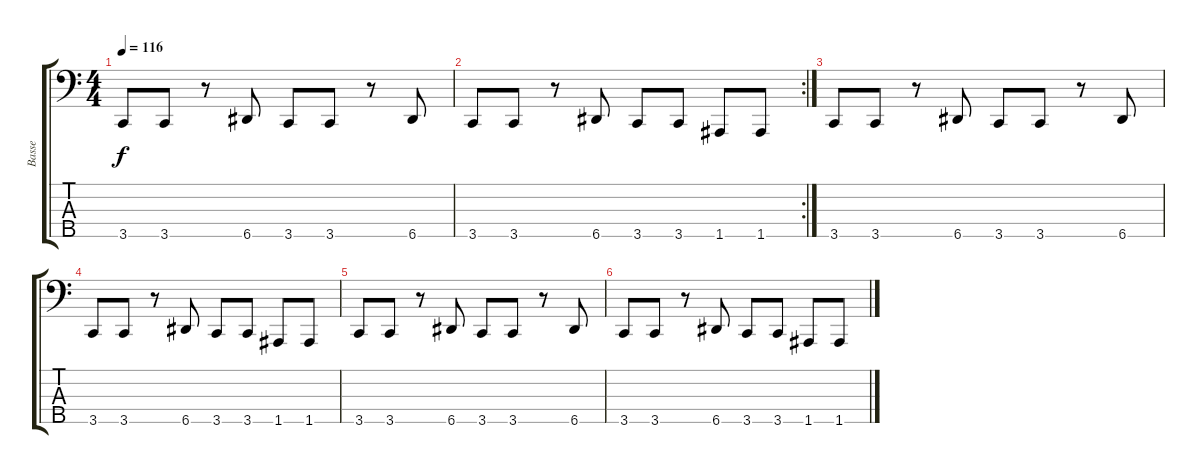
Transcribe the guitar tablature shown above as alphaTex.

\track ("Basse" "Basse") {instrument slapbass2}
\staff {score tabs}
\tuning (F2 C2 G1 D1 A0) {hide}
\ts (4 4)
\tempo 116
\clef f4
\ks c
3.5.8{dy f} 3.5.8 r.8 6.5.8 3.5.8 3.5.8 r.8 6.5.8 |
\rc 2
3.5.8 3.5.8 r.8 6.5.8 3.5.8 3.5.8 1.5.8 1.5.8 |
3.5.8 3.5.8 r.8 6.5.8 3.5.8 3.5.8 r.8 6.5.8 |
3.5.8 3.5.8 r.8 6.5.8 3.5.8 3.5.8 1.5.8 1.5.8 |
3.5.8 3.5.8 r.8 6.5.8 3.5.8 3.5.8 r.8 6.5.8 |
3.5.8 3.5.8 r.8 6.5.8 3.5.8 3.5.8 1.5.8 1.5.8
